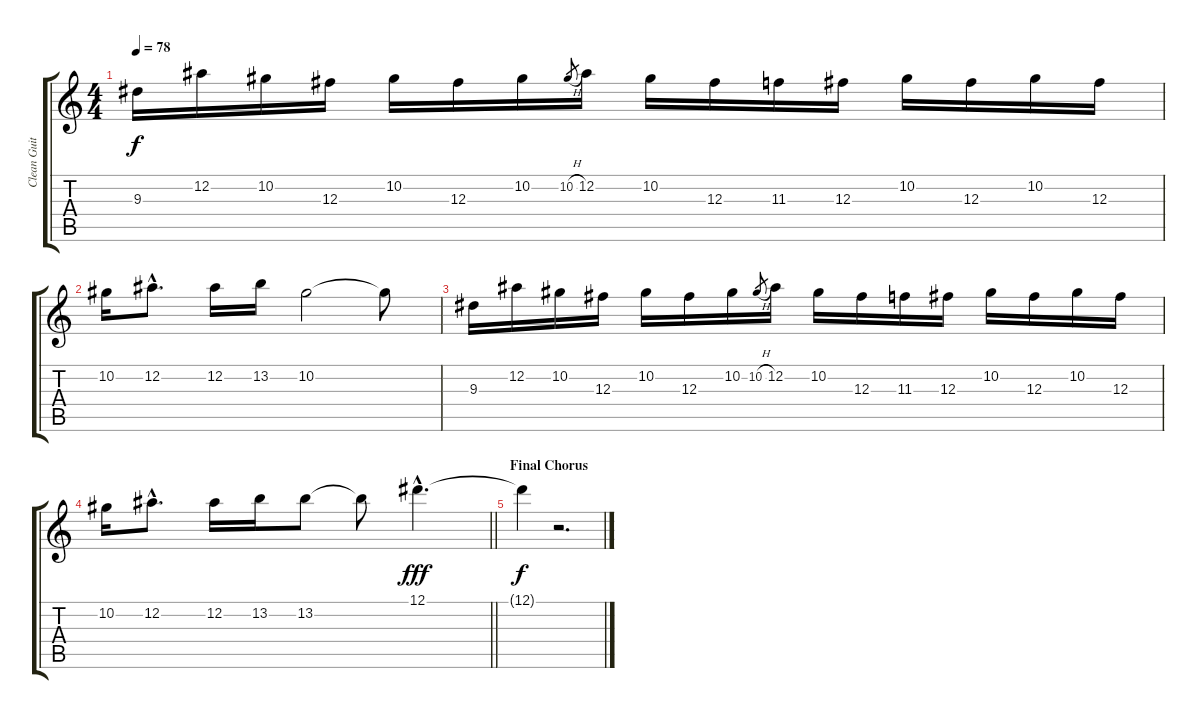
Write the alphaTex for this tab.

\track ("Clean Guitar" "Clean Guit") {instrument electricguitarclean}
\staff {score tabs}
\tuning (Eb4 Bb3 Gb3 Db3 Ab2 Eb2) {hide}
\ts (4 4)
\tempo 78
\clef g2
\ks c
9.3.16{dy f} 12.2.16 10.2.16 12.3.16 10.2.16 12.3.16 10.2.16 10.2{h}.8{gr} 12.2.16 10.2.16 12.3.16 11.3.16 12.3.16 10.2.16 12.3.16 10.2.16 12.3.16 |
10.2.16 12.2{hac}.8{d} 12.2.16 13.2.16 10.2.2 10.2{t}.8 |
9.3.16 12.2.16 10.2.16 12.3.16 10.2.16 12.3.16 10.2.16 10.2{h}.8{gr} 12.2.16 10.2.16 12.3.16 11.3.16 12.3.16 10.2.16 12.3.16 10.2.16 12.3.16 |
\barLineRight lightlight
10.2.16 12.2{hac}.8{d} 12.2.16 13.2.16 13.2.8 13.2{t}.8 12.1{hac}.4{d dy fff} |
\section ("" "Final Chorus")
12.1{t}.4{dy f} r.2{d}
